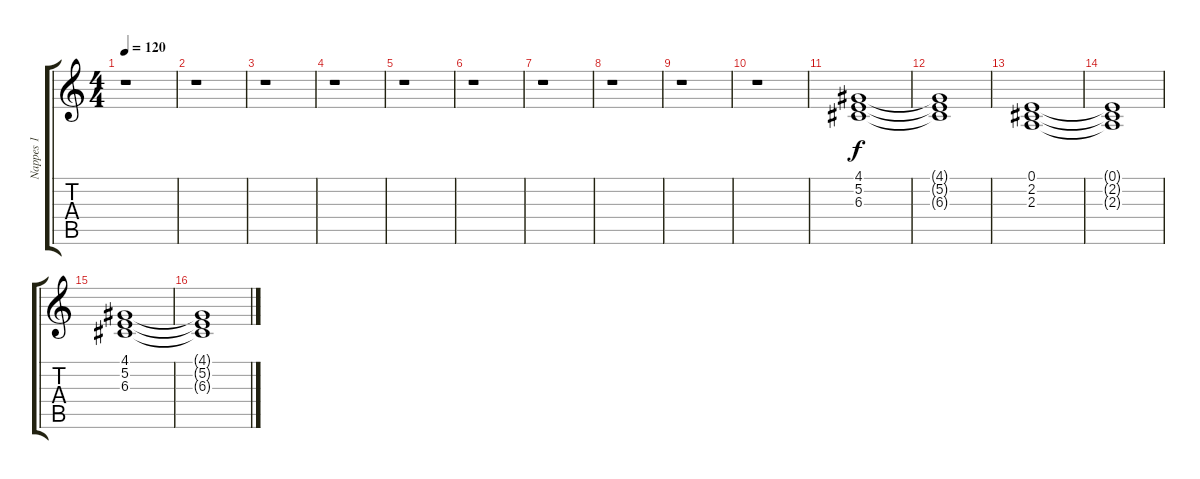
\track ("Nappes 1" "Nappes 1") {instrument synthstrings2}
\staff {score tabs}
\tuning (E4 B3 G3 D3 A2 E2) {hide}
\ts (4 4)
\tempo 120
\clef g2
\ks c
r.1{dy f} |
r.1 |
r.1 |
r.1 |
r.1 |
r.1 |
r.1 |
r.1 |
r.1 |
r.1 |
(4.1 5.2 6.3).1 |
(4.1{t} 5.2{t} 6.3{t}).1 |
(0.1 2.2 2.3).1 |
(0.1{t} 2.2{t} 2.3{t}).1 |
(4.1 5.2 6.3).1 |
(4.1{t} 5.2{t} 6.3{t}).1
